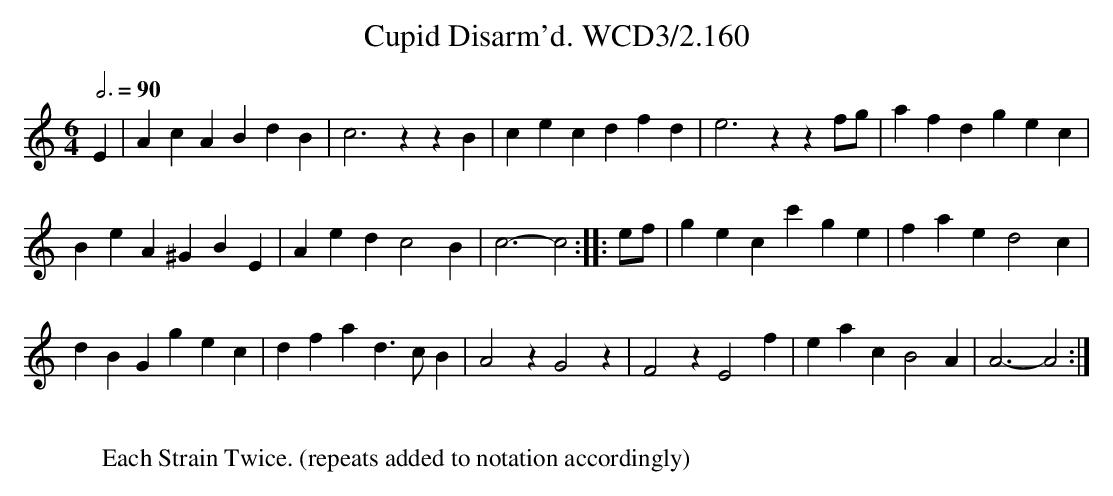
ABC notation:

X:1
T:Cupid Disarm'd. WCD3/2.160
M:6/4
L:1/4
Q:3/4=90
K:Am
E|AcA BdB|c3zzB|cec dfd|e3 zzf/g/|afd gec|
BeA ^GBE|Aed c2B|c3-c2::e/f/|gec c'ge|fae d2c|
dBG gec|dfa d3/c/B|A2z G2z|F2z E2f|eac B2A|A3-A2:|
W:
W:Each Strain Twice. (repeats added to notation accordingly)
